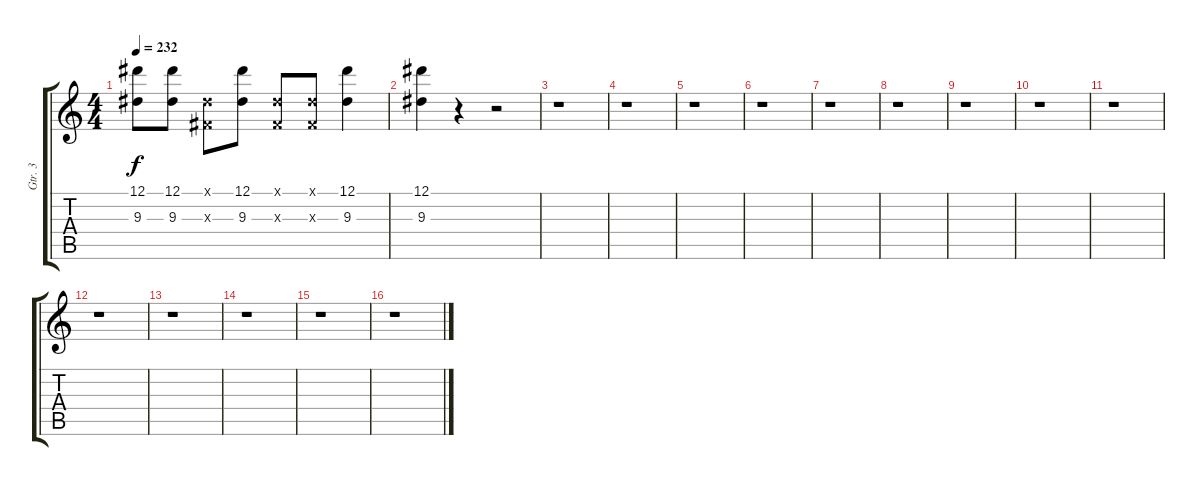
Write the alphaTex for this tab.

\track ("Gtr. 3" "Gtr. 3") {instrument distortionguitar}
\staff {score tabs}
\tuning (Eb4 Bb3 Gb3 Db3 Ab2 Eb2) {hide}
\ts (4 4)
\tempo 232
\clef g2
\ks c
(12.1 9.3).8{dy f} (12.1 9.3).8 (0.1{x} 0.3{x}).8 (12.1 9.3).8 (0.1{x} 0.3{x}).8 (0.1{x} 0.3{x}).8 (12.1 9.3).4 |
(12.1 9.3).4 r.4 r.2 |
r.1 |
r.1 |
r.1 |
r.1 |
r.1 |
r.1 |
r.1 |
r.1 |
r.1 |
r.1 |
r.1 |
r.1 |
r.1 |
r.1
